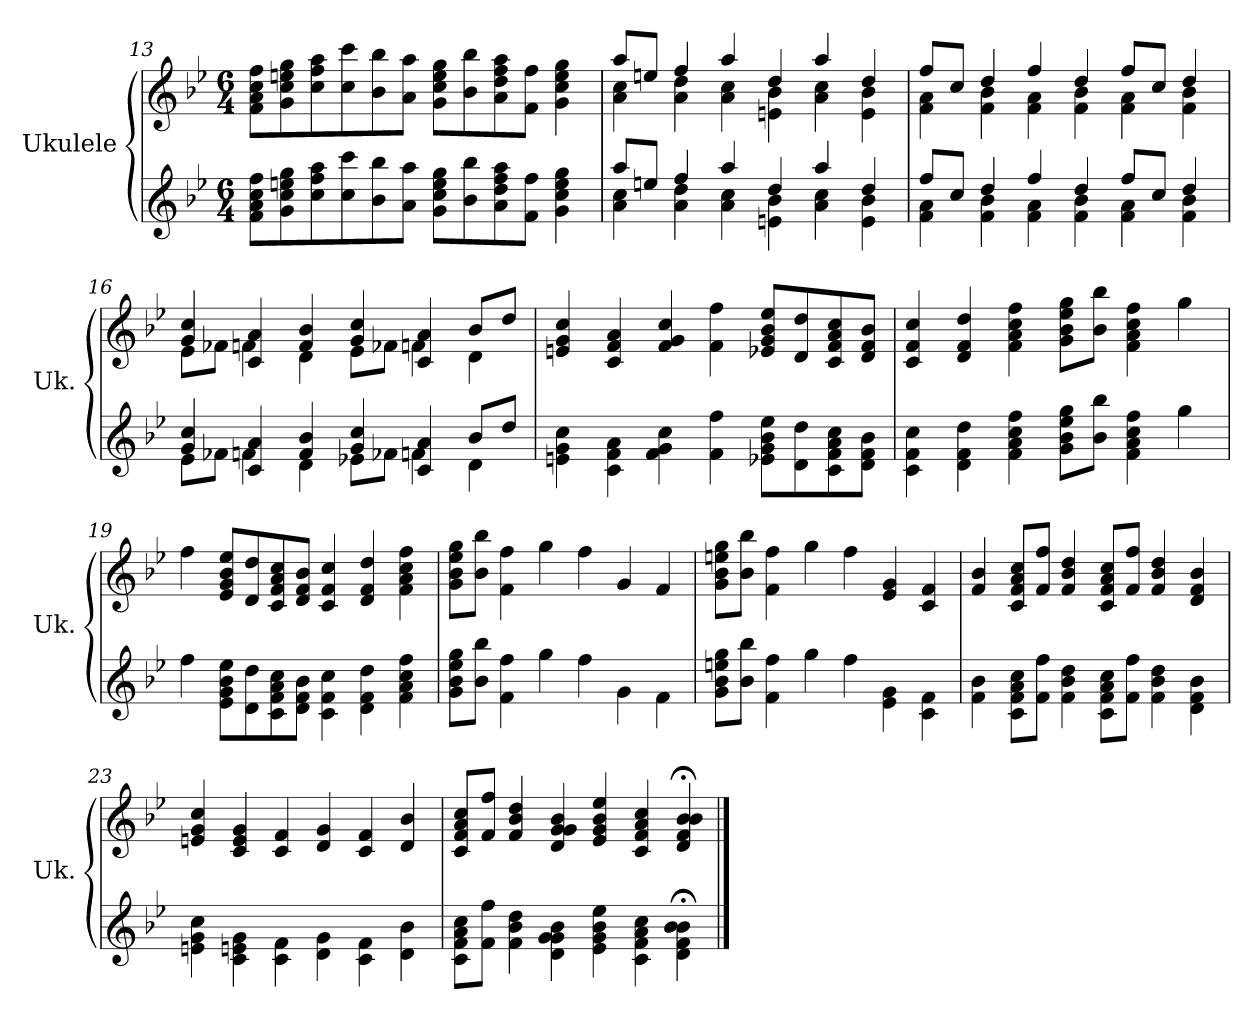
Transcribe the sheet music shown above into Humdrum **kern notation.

**kern	**kern
*part2	*part1
*staff2	*staff1
*I"Ukulele	*I"Ukulele
*I'Uk.	*I'Uk.
*	*clefG2
*k[b-e-]	*k[b-e-]
*M6/4	*M6/4
=13	=13
8f\ 8a\ 8cc\ 8ff\L	8f\ 8a\ 8cc\ 8ff\L
8g\ 8cc\ 8ee\ 8gg\	8g\ 8cc\ 8een\ 8gg\
8cc\ 8ff\ 8aa\	8cc\ 8ff\ 8aa\
8cc\ 8ccc\	8cc\ 8ccc\
8b-\ 8bb-\	8b-\ 8bb-\
8a\ 8aa\J	8a\ 8aa\J
8g\ 8cc\ 8ee\ 8gg\L	8g\ 8cc\ 8ee\ 8gg\L
8b-\ 8bb-\	8b-\ 8bb-\
8a\ 8dd\ 8ff\ 8aa\	8a\ 8dd\ 8ff\ 8aa\
8f\ 8ff\J	8f\ 8ff\J
4g\ 4cc\ 4ee\ 4gg\	4g\ 4cc\ 4ee\ 4gg\
=14	=14
*^	*^
8aa/L	4a\ 4cc\	8aa/L	4a\ 4cc\
8een/J	.	8een/J	.
4ff/	4a\ 4dd\	4ff/	4a\ 4dd\
4aa/	4a\ 4cc\	4aa/	4a\ 4cc\
4dd/	4en\ 4b-\	4dd/	4en\ 4b-\
4aa/	4a\ 4cc\	4aa/	4a\ 4cc\
4dd/	4e\ 4b-\	4dd/	4e\ 4b-\
!!LO:PB:g=z	!!
=15	=15	=15	=15
8ff/L	4f\ 4a\	8ff/L	4f\ 4a\
8cc/J	.	8cc/J	.
4dd/	4f\ 4b-\	4dd/	4f\ 4b-\
4ff/	4f\ 4a\	4ff/	4f\ 4a\
4dd/	4f\ 4b-\	4dd/	4f\ 4b-\
8ff/L	4f\ 4a\	8ff/L	4f\ 4a\
8cc/J	.	8cc/J	.
4dd/	4f\ 4b-\	4dd/	4f\ 4b-\
=16	=16	=16	=16
4g/ 4cc/	8e-\L	4g/ 4cc/	8e-\L
.	8f-X\J	.	8f-X\J
4c/ 4a/	4f\	4c/ 4a/	4fn\
4f/ 4b-/	4d\	4f/ 4b-/	4d\
4g/ 4cc/	8e-X\L	4g/ 4cc/	8e-\L
.	8f-X\J	.	8f-X\J
4c/ 4a/	4f\	4c/ 4a/	4fn\
8b-/L	4d\	8b-/L	4d\
8dd/J	.	8dd/J	.
*v	*v	*	*
*	*v	*v
=17	=17
4en\ 4g\ 4cc\	4en/ 4g/ 4cc/
4c\ 4f\ 4a\	4c/ 4f/ 4a/
4f\ 4g\ 4cc\	4f/ 4g/ 4cc/
4f\ 4ff\	4f\ 4ff\
8e-X\ 8g\ 8b-\ 8ee-\L	8e-X/ 8g/ 8b-/ 8ee-/L
8d\ 8dd\	8d/ 8dd/
8c\ 8f\ 8a\ 8cc\	8c/ 8f/ 8a/ 8cc/
8d\ 8f\ 8b-\J	8d/ 8f/ 8b-/J
=18	=18
4c\ 4f\ 4cc\	4c/ 4f/ 4cc/
4d\ 4f\ 4dd\	4d/ 4f/ 4dd/
4f\ 4a\ 4cc\ 4ff\	4f\ 4a\ 4cc\ 4ff\
8g\ 8b-\ 8ee-\ 8gg\L	8g\ 8b-\ 8ee-\ 8gg\L
8b-\ 8bb-\J	8b-\ 8bb-\J
4f\ 4a\ 4cc\ 4ff\	4f\ 4a\ 4cc\ 4ff\
4gg\	4gg\
!!LO:LB:g=z
=19	=19
4ff\	4ff\
8e-\ 8g\ 8b-\ 8ee-\L	8e-/ 8g/ 8b-/ 8ee-/L
8d\ 8dd\	8d/ 8dd/
8c\ 8f\ 8a\ 8cc\	8c/ 8f/ 8a/ 8cc/
8d\ 8f\ 8b-\J	8d/ 8f/ 8b-/J
4c\ 4f\ 4cc\	4c/ 4f/ 4cc/
4d\ 4f\ 4dd\	4d/ 4f/ 4dd/
4f\ 4a\ 4cc\ 4ff\	4f\ 4a\ 4cc\ 4ff\
=20	=20
8g\ 8b-\ 8ee-\ 8gg\L	8g\ 8b-\ 8ee-\ 8gg\L
8b-\ 8bb-\J	8b-\ 8bb-\J
4f\ 4ff\	4f\ 4ff\
4gg\	4gg\
4ff\	4ff\
4g\	4g/
4f\	4f/
=21	=21
8g\ 8b-\ 8een\ 8gg\L	8g\ 8b-\ 8een\ 8gg\L
8b-\ 8bb-\J	8b-\ 8bb-\J
4f\ 4ff\	4f\ 4ff\
4gg\	4gg\
4ff\	4ff\
4e-\ 4g\	4e-/ 4g/
4c\ 4f\	4c/ 4f/
=22	=22
4f\ 4b-\	4f/ 4b-/
8c\ 8f\ 8a\ 8cc\L	8c/ 8f/ 8a/ 8cc/L
8f\ 8ff\J	8f/ 8ff/J
4f\ 4b-\ 4dd\	4f/ 4b-/ 4dd/
8c\ 8f\ 8a\ 8cc\L	8c/ 8f/ 8a/ 8cc/L
8f\ 8ff\J	8f/ 8ff/J
4f\ 4b-\ 4dd\	4f/ 4b-/ 4dd/
4d\ 4f\ 4b-\	4d/ 4f/ 4b-/
=23	=23
4e\ 4g\ 4cc\	4en/ 4g/ 4cc/
4c\ 4en\ 4g\	4c/ 4e/ 4g/
4c\ 4f\	4c/ 4f/
4d\ 4g\	4d/ 4g/
4c\ 4f\	4c/ 4f/
4d\ 4b-\	4d/ 4b-/
!!LO:LB:g=z
=24	=24
8c\ 8f\ 8a\ 8cc\L	8c/ 8f/ 8a/ 8cc/L
8f\ 8ff\J	8f/ 8ff/J
4f\ 4b-\ 4dd\	4f/ 4b-/ 4dd/
4d\ 4g\ 4g\ 4b-\	4d/ 4g/ 4g/ 4b-/
4e-\ 4g\ 4b-\ 4ee-\	4e-/ 4g/ 4b-/ 4ee-/
4c\ 4f\ 4a\ 4cc\	4c/ 4f/ 4a/ 4cc/
4d\;< 4f\;< 4b-\;< 4b-\;<	4d/;< 4f/;< 4b-/;< 4b-/;<
==	==
*-	*-
